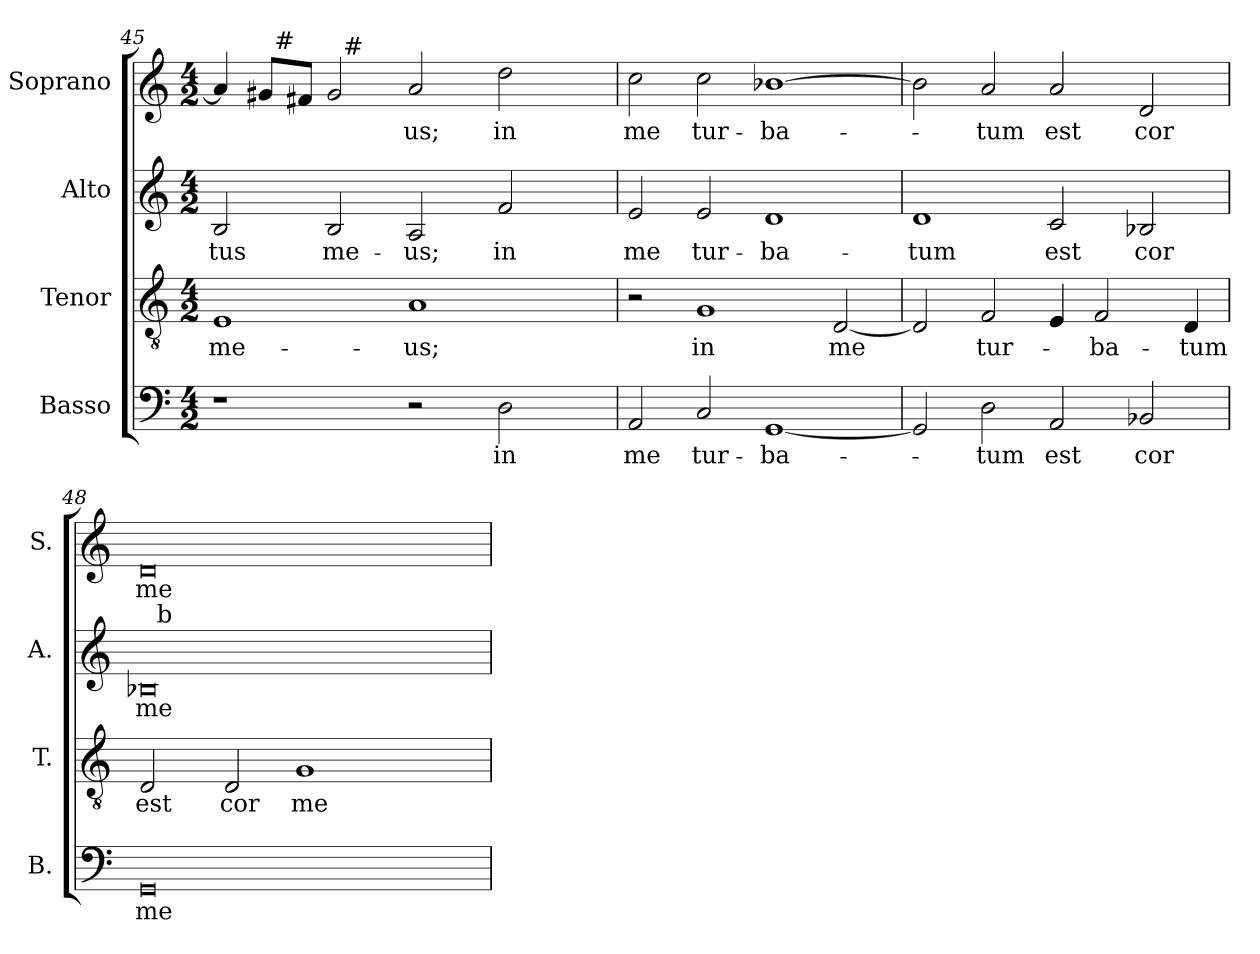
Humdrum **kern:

**kern	**text	**kern	**text	**kern	**text	**kern	**text
*part4	*part4	*part3	*part3	*part2	*part2	*part1	*part1
*staff4	*staff4	*staff3	*staff3	*staff2	*staff2	*staff1	*staff1
*I"Basso	*	*I"Tenor	*	*I"Alto	*	*I"Soprano	*
*I'B.	*	*I'T.	*	*I'A.	*	*I'S.	*
*clefF4	*	*clefGv2	*	*clefG2	*	*clefG2	*
*	*	*ITrd7c12	*	*	*	*	*
*k[]	*	*k[]	*	*k[]	*	*k[]	*
*C:	*	*C:	*	*C:	*	*C:	*
*M4/2	*	*M4/2	*	*M4/2	*	*M4/2	*
=45	=45	=45	=45	=45	=45	=45	=45
!	!	!	!LO:LY:b:color=#000000	!	!	!	!
!	!	!	!	!	!LO:LY:b:color=#000000	!	!
*	*	*	*	*	*	*^	*
*	*	*	*	*	*	*	*^	*
1r	.	1EEi	me-	2Bi/	-tus	4ai/]	4ryy	2ryy	.
.	.	.	.	.	.	8g#i/L	32ryy	.	.
.	.	.	.	.	.	.	256ryy	.	.
!	!	!	!	!	!	!	!LO:TX:a:t=#	!	!
.	.	.	.	.	.	.	1ryy	.	.
.	.	.	.	.	.	8f#Xi/J	.	.	.
!	!	!	!	!	!LO:LY:b:color=#000000	!	!	!	!
.	.	.	.	2Bi/	me-	2g#i/	.	32ryy	.
.	.	.	.	.	.	.	.	256ryy	.
!	!	!	!	!	!	!	!	!LO:TX:a:t=#	!
.	.	.	.	.	.	.	.	1ryy	.
!	!	!	!LO:LY:b:color=#000000	!	!	!	!	!	!
!	!	!	!	!	!LO:LY:b:color=#000000	!	!	!	!
!	!	!	!	!	!	!	!	!	!LO:LY:b:color=#000000
2r	.	1AAi	-us;	2Ai/	-us;	2ai/	.	.	-us;
.	.	.	.	.	.	.	2ryy	.	.
!	!LO:LY:b:color=#000000	!	!	!	!	!	!	!	!
!	!	!	!	!	!LO:LY:b:color=#000000	!	!	!	!
!	!	!	!	!	!	!	!	!	!LO:LY:b:color=#000000
2Di\	in	.	.	2fi/	in	2ddi\	.	.	in
.	.	.	.	.	.	.	.	4ryy	.
.	.	.	.	.	.	.	8ryy	8ryy	.
.	.	.	.	.	.	.	16ryy	16ryy	.
.	.	.	.	.	.	.	64..ryy	64..ryy	.
*	*	*	*	*	*	*v	*v	*v	*
=46	=46	=46	=46	=46	=46	=46	=46
*	*	*	*	*	*	*^	*
*	*	*	*	*	*	*	*^	*
!	!LO:LY:b:color=#000000	!	!	!	!	!	!	!	!
*	*	*	*	*	*	*v	*v	*v	*
*	*	*	*	*	*	*^	*
*	*	*	*	*	*	*	*^	*
!	!	!	!	!	!LO:LY:b:color=#000000	!	!	!	!
*	*	*	*	*	*	*v	*v	*v	*
*	*	*	*	*	*	*^	*
*	*	*	*	*	*	*	*^	*
!	!	!	!	!	!	!	!	!	!LO:LY:b:color=#000000
*	*	*	*	*	*	*v	*v	*v	*
2AAi/	me	2r	.	2ei/	me	2cci\	me
!	!LO:LY:b:color=#000000	!	!	!	!	!	!
!	!	!	!LO:LY:b:color=#000000	!	!	!	!
!	!	!	!	!	!LO:LY:b:color=#000000	!	!
!	!	!	!	!	!	!	!LO:LY:b:color=#000000
2Ci/	tur-	1GGi	in	2ei/	tur-	2cci\	tur-
!	!LO:LY:b:color=#000000	!	!	!	!	!	!
!	!	!	!	!	!LO:LY:b:color=#000000	!	!
!	!	!	!	!	!	!	!LO:LY:b:color=#000000
[1GGi	-ba-	.	.	1di	-ba-	[1b-Xi	-ba-
!	!	!	!LO:LY:b:color=#000000	!	!	!	!
.	.	[2DDi/	me	.	.	.	.
=47	=47	=47	=47	=47	=47	=47	=47
!	!	!	!	!	!LO:LY:b:color=#000000	!	!
2GGi/]	.	2DDi/]	.	1di	-tum	2b-i\]	.
!	!LO:LY:b:color=#000000	!	!	!	!	!	!
!	!	!	!LO:LY:b:color=#000000	!	!	!	!
!	!	!	!	!	!	!	!LO:LY:b:color=#000000
2Di\	-tum	2FFi/	tur-	.	.	2ai/	-tum
!	!LO:LY:b:color=#000000	!	!	!	!	!	!
!	!	!	!	!	!LO:LY:b:color=#000000	!	!
!	!	!	!	!	!	!	!LO:LY:b:color=#000000
2AAi/	est	4EEi/	.	2ci/	est	2ai/	est
!	!	!	!LO:LY:b:color=#000000	!	!	!	!
.	.	2FFi/	-ba-	.	.	.	.
!	!LO:LY:b:color=#000000	!	!	!	!	!	!
!	!	!	!	!	!LO:LY:b:color=#000000	!	!
!	!	!	!	!	!	!	!LO:LY:b:color=#000000
2BB-Xi/	cor	.	.	2B-Xi/	cor	2di/	cor
!	!	!	!LO:LY:b:color=#000000	!	!	!	!
.	.	4DDi/	-tum	.	.	.	.
=48	=48	=48	=48	=48	=48	=48	=48
!	!LO:LY:b:color=#000000	!	!	!	!	!	!
!	!	!	!LO:LY:b:color=#000000	!	!	!	!
!	!	!	!	!	!LO:LY:b:color=#000000	!	!
!	!	!	!	!	!	!	!LO:LY:b:color=#000000
*	*	*	*	*^	*	*	*
0GGi	me-	2DDi/	est	0B-i	32ryy	me-	0di	me-
.	.	.	.	.	256ryy	.	.	.
!	!	!	!	!	!LO:TX:a:t=b	!	!	!
.	.	.	.	.	1ryy	.	.	.
!	!	!	!LO:LY:b:color=#000000	!	!	!	!	!
.	.	2DDi/	cor	.	.	.	.	.
!	!	!	!LO:LY:b:color=#000000	!	!	!	!	!
.	.	1GGi	me-	.	.	.	.	.
.	.	.	.	.	2ryy	.	.	.
.	.	.	.	.	4ryy	.	.	.
.	.	.	.	.	8ryy	.	.	.
.	.	.	.	.	16ryy	.	.	.
.	.	.	.	.	64..ryy	.	.	.
*	*	*	*	*v	*v	*	*	*
=	=	=	=	=	=	=	=
*-	*-	*-	*-	*-	*-	*-	*-
